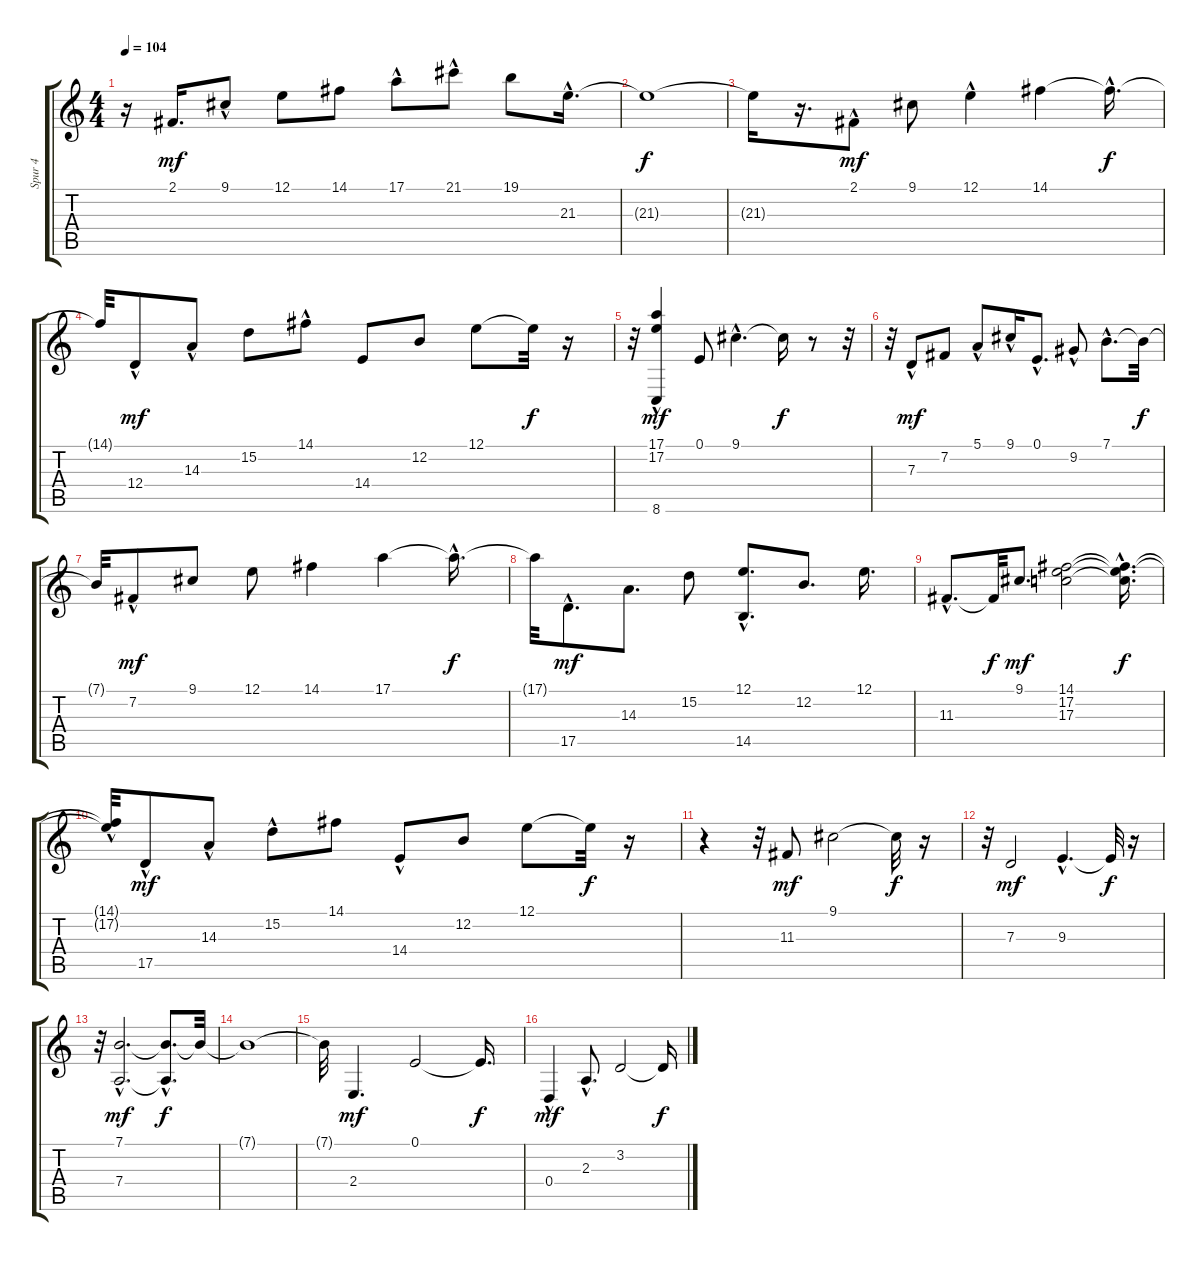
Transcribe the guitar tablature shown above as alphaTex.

\track ("Spur 4" "Spur 4") {instrument electricgrandpiano}
\staff {score tabs}
\tuning (E4 B3 G3 D3 A2 E2) {hide}
\ts (4 4)
\tempo 104
\clef g2
\ks c
r.16{dy f} 2.1.16{d dy mf} 9.1{hac}.8 12.1.8 14.1.8 17.1{hac}.8 21.1{hac}.8 19.1.8 21.3{hac}.16{d} |
21.3{t}.1{dy f} |
21.3{t}.16 r.16{d} 2.1{hac}.8{dy mf} 9.1.8 12.1{hac}.4 14.1.4 14.1{hac t}.16{d dy f} |
14.1{t}.32 12.4{hac}.8{dy mf} 14.3{hac}.8 15.2.8 14.1{hac}.8 14.4.8 12.2.8 12.1.8 12.1{t}.32{dy f} r.16 |
r.32 (17.1{hac} 17.2{hac} 8.6{hac}).4{dy mf} 0.1.8 9.1{hac}.4{d} 9.1{t}.16{dy f} r.8 r.32 |
r.32 7.3{hac}.8{dy mf} 7.2.8 5.1{hac}.8 9.1{hac}.16 0.1{hac}.8{d} 9.2{hac}.8 7.1{hac}.8{d} 7.1{t}.32{dy f} |
7.1{t}.32 7.2{hac}.8{dy mf} 9.1.8 12.1.8 14.1.4 17.1.4 17.1{hac t}.16{d dy f} |
17.1{t}.32 17.5{hac}.8{d dy mf} 14.3.8{d} 15.2.8 (12.1 14.5{hac}).8{d} 12.2.8{d} 12.1.16{d} |
11.3{hac}.8{d} 11.3{t}.32{dy f} 9.1.8{d dy mf} (14.1 17.2 17.3).2 (14.1{hac t} 17.2{hac t} 17.3{t}).16{d dy f} |
(14.1{t} 17.2{hac t}).32 17.5{hac}.8{dy mf} 14.3{hac}.8 15.2{hac}.8 14.1.8 14.4{hac}.8 12.2.8 12.1.8 12.1{t}.32{dy f} r.16 |
r.4 r.32 11.3.8{dy mf} 9.1.2 9.1{t}.32{dy f} r.16 |
r.32 7.3.2{dy mf} 9.3{hac}.4{d} 9.3{t}.32{dy f} r.16 |
r.32 (7.1{hac} 7.4{hac}).2{d dy mf} (7.1{hac t} 7.4{t}).8{d dy f} 7.1{t}.32 |
7.1{t}.1 |
7.1{t}.32 2.4.4{d dy mf} 0.1.2 0.1{t}.16{d dy f} |
0.4{hac}.4{dy mf} 2.3{hac}.8{d} 3.2.2 3.2{t}.16{dy f}
